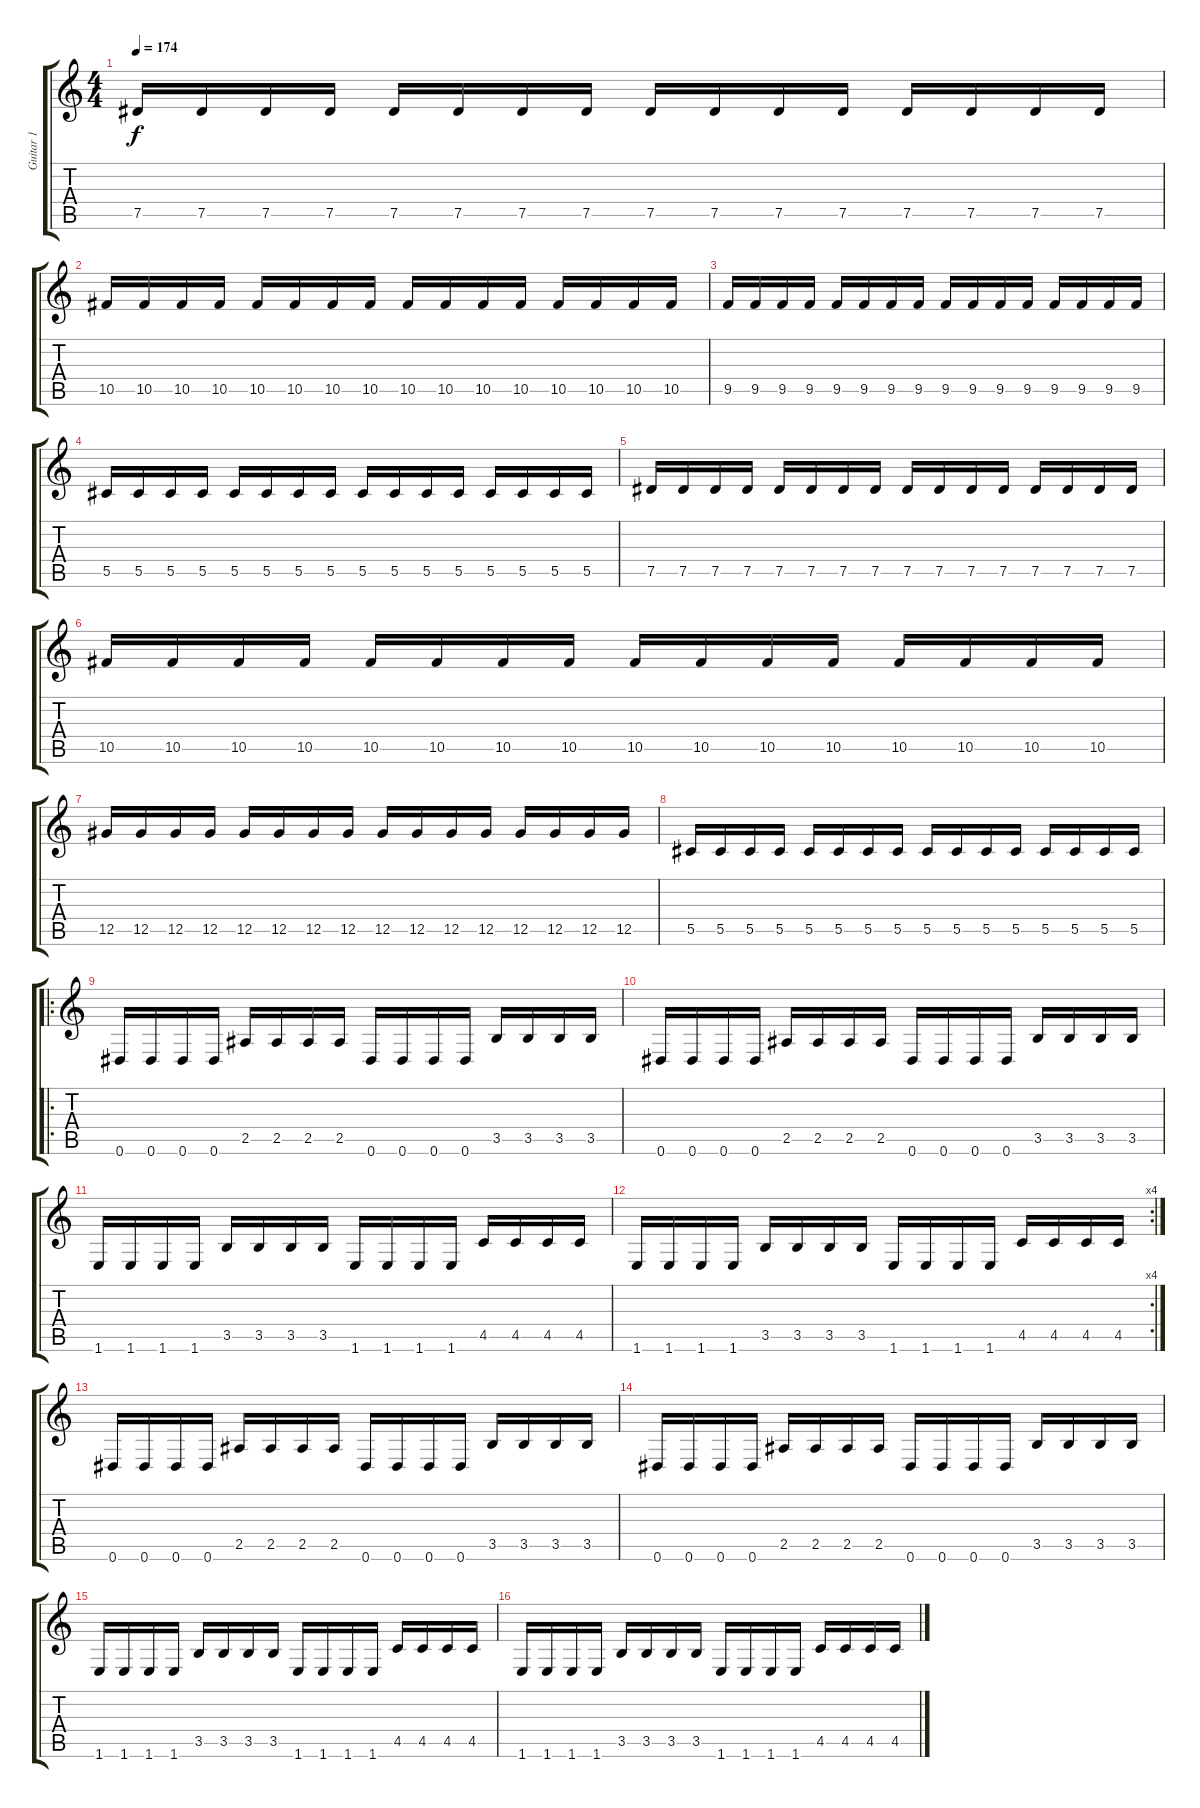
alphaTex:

\track ("Guitar 1" "Guitar 1") {instrument distortionguitar}
\staff {score tabs}
\tuning (Eb4 Bb3 Gb3 Db3 Ab2 Eb2) {hide}
\ts (4 4)
\tempo 174
\clef g2
\ks c
7.5.16{dy f} 7.5.16 7.5.16 7.5.16 7.5.16 7.5.16 7.5.16 7.5.16 7.5.16 7.5.16 7.5.16 7.5.16 7.5.16 7.5.16 7.5.16 7.5.16 |
10.5.16 10.5.16 10.5.16 10.5.16 10.5.16 10.5.16 10.5.16 10.5.16 10.5.16 10.5.16 10.5.16 10.5.16 10.5.16 10.5.16 10.5.16 10.5.16 |
9.5.16 9.5.16 9.5.16 9.5.16 9.5.16 9.5.16 9.5.16 9.5.16 9.5.16 9.5.16 9.5.16 9.5.16 9.5.16 9.5.16 9.5.16 9.5.16 |
5.5.16 5.5.16 5.5.16 5.5.16 5.5.16 5.5.16 5.5.16 5.5.16 5.5.16 5.5.16 5.5.16 5.5.16 5.5.16 5.5.16 5.5.16 5.5.16 |
7.5.16 7.5.16 7.5.16 7.5.16 7.5.16 7.5.16 7.5.16 7.5.16 7.5.16 7.5.16 7.5.16 7.5.16 7.5.16 7.5.16 7.5.16 7.5.16 |
10.5.16 10.5.16 10.5.16 10.5.16 10.5.16 10.5.16 10.5.16 10.5.16 10.5.16 10.5.16 10.5.16 10.5.16 10.5.16 10.5.16 10.5.16 10.5.16 |
12.5.16 12.5.16 12.5.16 12.5.16 12.5.16 12.5.16 12.5.16 12.5.16 12.5.16 12.5.16 12.5.16 12.5.16 12.5.16 12.5.16 12.5.16 12.5.16 |
5.5.16 5.5.16 5.5.16 5.5.16 5.5.16 5.5.16 5.5.16 5.5.16 5.5.16 5.5.16 5.5.16 5.5.16 5.5.16 5.5.16 5.5.16 5.5.16 |
\ro
0.6.16 0.6.16 0.6.16 0.6.16 2.5.16 2.5.16 2.5.16 2.5.16 0.6.16 0.6.16 0.6.16 0.6.16 3.5.16 3.5.16 3.5.16 3.5.16 |
0.6.16 0.6.16 0.6.16 0.6.16 2.5.16 2.5.16 2.5.16 2.5.16 0.6.16 0.6.16 0.6.16 0.6.16 3.5.16 3.5.16 3.5.16 3.5.16 |
1.6.16 1.6.16 1.6.16 1.6.16 3.5.16 3.5.16 3.5.16 3.5.16 1.6.16 1.6.16 1.6.16 1.6.16 4.5.16 4.5.16 4.5.16 4.5.16 |
\rc 4
1.6.16 1.6.16 1.6.16 1.6.16 3.5.16 3.5.16 3.5.16 3.5.16 1.6.16 1.6.16 1.6.16 1.6.16 4.5.16 4.5.16 4.5.16 4.5.16 |
0.6.16 0.6.16 0.6.16 0.6.16 2.5.16 2.5.16 2.5.16 2.5.16 0.6.16 0.6.16 0.6.16 0.6.16 3.5.16 3.5.16 3.5.16 3.5.16 |
0.6.16 0.6.16 0.6.16 0.6.16 2.5.16 2.5.16 2.5.16 2.5.16 0.6.16 0.6.16 0.6.16 0.6.16 3.5.16 3.5.16 3.5.16 3.5.16 |
1.6.16 1.6.16 1.6.16 1.6.16 3.5.16 3.5.16 3.5.16 3.5.16 1.6.16 1.6.16 1.6.16 1.6.16 4.5.16 4.5.16 4.5.16 4.5.16 |
1.6.16 1.6.16 1.6.16 1.6.16 3.5.16 3.5.16 3.5.16 3.5.16 1.6.16 1.6.16 1.6.16 1.6.16 4.5.16 4.5.16 4.5.16 4.5.16
